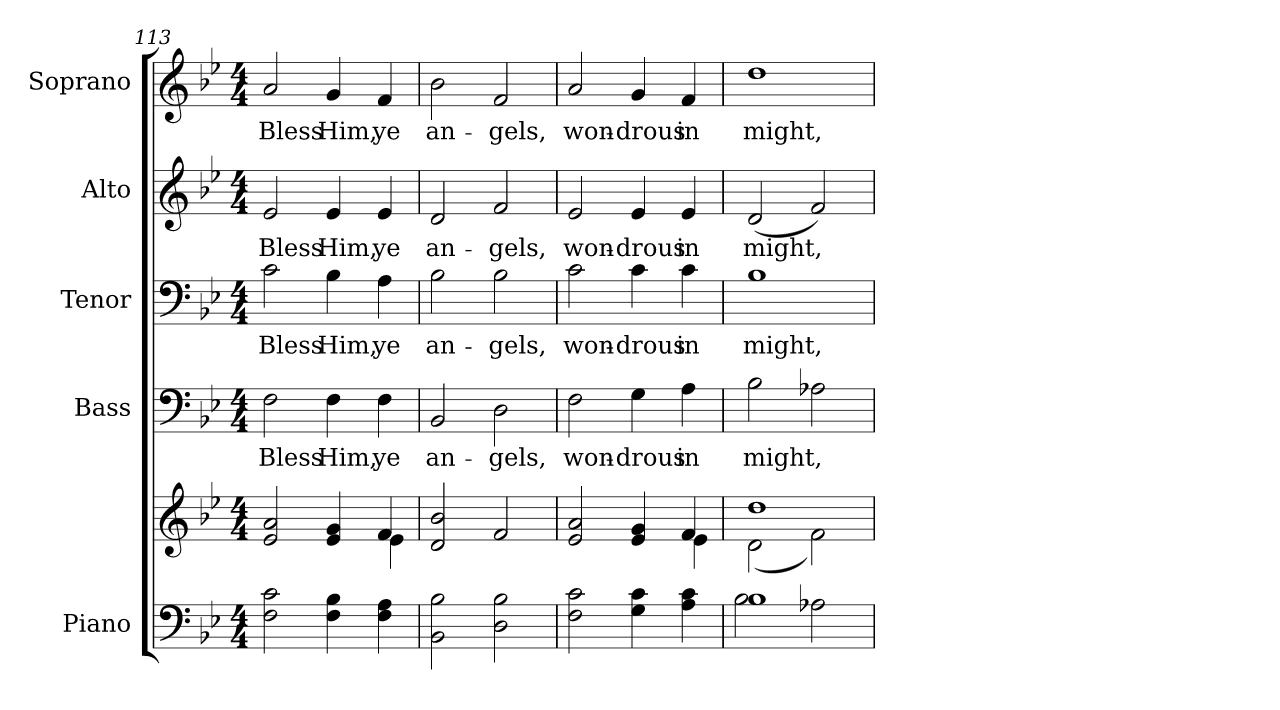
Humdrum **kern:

**kern	**kern	**kern	**text	**kern	**text	**kern	**text	**kern	**text
*part5	*part5	*part4	*part4	*part3	*part3	*part2	*part2	*part1	*part1
*staff6	*staff5	*staff4	*staff4	*staff3	*staff3	*staff2	*staff2	*staff1	*staff1
*I"Piano	*	*I"Bass	*	*I"Tenor	*	*I"Alto	*	*I"Soprano	*
*I'Pno.	*	*I'B.	*	*I'T.	*	*I'A.	*	*I'S.	*
!!LO:LB:g=z
*clefF4	*clefG2	*clefF4	*	*clefF4	*	*clefG2	*	*clefG2	*
*k[b-e-]	*k[b-e-]	*k[b-e-]	*	*k[b-e-]	*	*k[b-e-]	*	*k[b-e-]	*
*B-:	*B-:	*B-:	*	*B-:	*	*B-:	*	*B-:	*
*M4/4	*M4/4	*M4/4	*	*M4/4	*	*M4/4	*	*M4/4	*
=113	=113	=113	=113	=113	=113	=113	=113	=113	=113
*	*^	*	*	*	*	*	*	*	*
!	!	!	!	!LO:LY:b:color=#000000	!	!	!	!	!	!
!	!	!	!	!	!	!LO:LY:b:color=#000000	!	!	!	!
!	!	!	!	!	!	!	!	!LO:LY:b:color=#000000	!	!
!	!	!	!	!	!	!	!	!	!	!LO:LY:b:color=#000000
2Fi\ 2ci	2e-i/ 2ai	2ryy	2Fi\	Bless	2ci\	Bless	2e-i/	Bless	2ai/	Bless
!	!	!	!	!LO:LY:b:color=#000000	!	!	!	!	!	!
!	!	!	!	!	!	!LO:LY:b:color=#000000	!	!	!	!
!	!	!	!	!	!	!	!	!LO:LY:b:color=#000000	!	!
!	!	!	!	!	!	!	!	!	!	!LO:LY:b:color=#000000
4Fi\ 4B-i	4e-i/ 4gi	4ryy	4Fi\	Him,	4B-i\	Him,	4e-i/	Him,	4gi/	Him,
!	!	!	!	!LO:LY:b:color=#000000	!	!	!	!	!	!
!	!	!	!	!	!	!LO:LY:b:color=#000000	!	!	!	!
!	!	!	!	!	!	!	!	!LO:LY:b:color=#000000	!	!
!	!	!	!	!	!	!	!	!	!	!LO:LY:b:color=#000000
4Fi\ 4Ai	4fi/	4e-i\	4Fi\	ye	4Ai\	ye	4e-i/	ye	4fi/	ye
*	*v	*v	*	*	*	*	*	*	*	*
=114	=114	=114	=114	=114	=114	=114	=114	=114	=114
*	*^	*	*	*	*	*	*	*	*
!	!	!	!	!LO:LY:b:color=#000000	!	!	!	!	!	!
*	*v	*v	*	*	*	*	*	*	*	*
*	*^	*	*	*	*	*	*	*	*
!	!	!	!	!	!	!LO:LY:b:color=#000000	!	!	!	!
*	*v	*v	*	*	*	*	*	*	*	*
*	*^	*	*	*	*	*	*	*	*
!	!	!	!	!	!	!	!	!LO:LY:b:color=#000000	!	!
*	*v	*v	*	*	*	*	*	*	*	*
*	*^	*	*	*	*	*	*	*	*
!	!	!	!	!	!	!	!	!	!	!LO:LY:b:color=#000000
*	*v	*v	*	*	*	*	*	*	*	*
2BB-i\ 2B-i	2di/ 2b-i	2BB-i/	an-	2B-i\	an-	2di/	an-	2b-i\	an-
!	!	!	!LO:LY:b:color=#000000	!	!	!	!	!	!
!	!	!	!	!	!LO:LY:b:color=#000000	!	!	!	!
!	!	!	!	!	!	!	!LO:LY:b:color=#000000	!	!
!	!	!	!	!	!	!	!	!	!LO:LY:b:color=#000000
2Di\ 2B-i	2fi/	2Di\	-gels,	2B-i\	-gels,	2fi/	-gels,	2fi/	-gels,
=115	=115	=115	=115	=115	=115	=115	=115	=115	=115
*	*^	*	*	*	*	*	*	*	*
!	!	!	!	!LO:LY:b:color=#000000	!	!	!	!	!	!
!	!	!	!	!	!	!LO:LY:b:color=#000000	!	!	!	!
!	!	!	!	!	!	!	!	!LO:LY:b:color=#000000	!	!
!	!	!	!	!	!	!	!	!	!	!LO:LY:b:color=#000000
2Fi\ 2ci	2e-i/ 2ai	2ryy	2Fi\	won-	2ci\	won-	2e-i/	won-	2ai/	won-
!	!	!	!	!LO:LY:b:color=#000000	!	!	!	!	!	!
!	!	!	!	!	!	!LO:LY:b:color=#000000	!	!	!	!
!	!	!	!	!	!	!	!	!LO:LY:b:color=#000000	!	!
!	!	!	!	!	!	!	!	!	!	!LO:LY:b:color=#000000
4Gi\ 4ci	4e-i/ 4gi	4ryy	4Gi\	-drous	4ci\	-drous	4e-i/	-drous	4gi/	-drous
!	!	!	!	!LO:LY:b:color=#000000	!	!	!	!	!	!
!	!	!	!	!	!	!LO:LY:b:color=#000000	!	!	!	!
!	!	!	!	!	!	!	!	!LO:LY:b:color=#000000	!	!
!	!	!	!	!	!	!	!	!	!	!LO:LY:b:color=#000000
4Ai\ 4ci	4fi/	4e-i\	4Ai\	in	4ci\	in	4e-i/	in	4fi/	in
=116	=116	=116	=116	=116	=116	=116	=116	=116	=116	=116
*^	*	*	*	*	*	*	*	*	*	*
!	!	!	!	!	!LO:LY:b:color=#000000	!	!	!	!	!	!
!	!	!	!	!	!	!	!LO:LY:b:color=#000000	!	!	!	!
!	!	!	!	!	!	!	!	!	!LO:LY:b:color=#000000	!	!
!	!	!	!	!	!	!	!	!	!	!	!LO:LY:b:color=#000000
1B-i	2B-i\	1ddi	(2di\	2B-i\	might,	1B-i	might,	(2di/	might,	1ddi	might,
.	2A-Xi\	.	2fi\)	2A-Xi\	.	.	.	2fi/)	.	.	.
*v	*v	*	*	*	*	*	*	*	*	*	*
*	*v	*v	*	*	*	*	*	*	*	*
=	=	=	=	=	=	=	=	=	=
*-	*-	*-	*-	*-	*-	*-	*-	*-	*-
